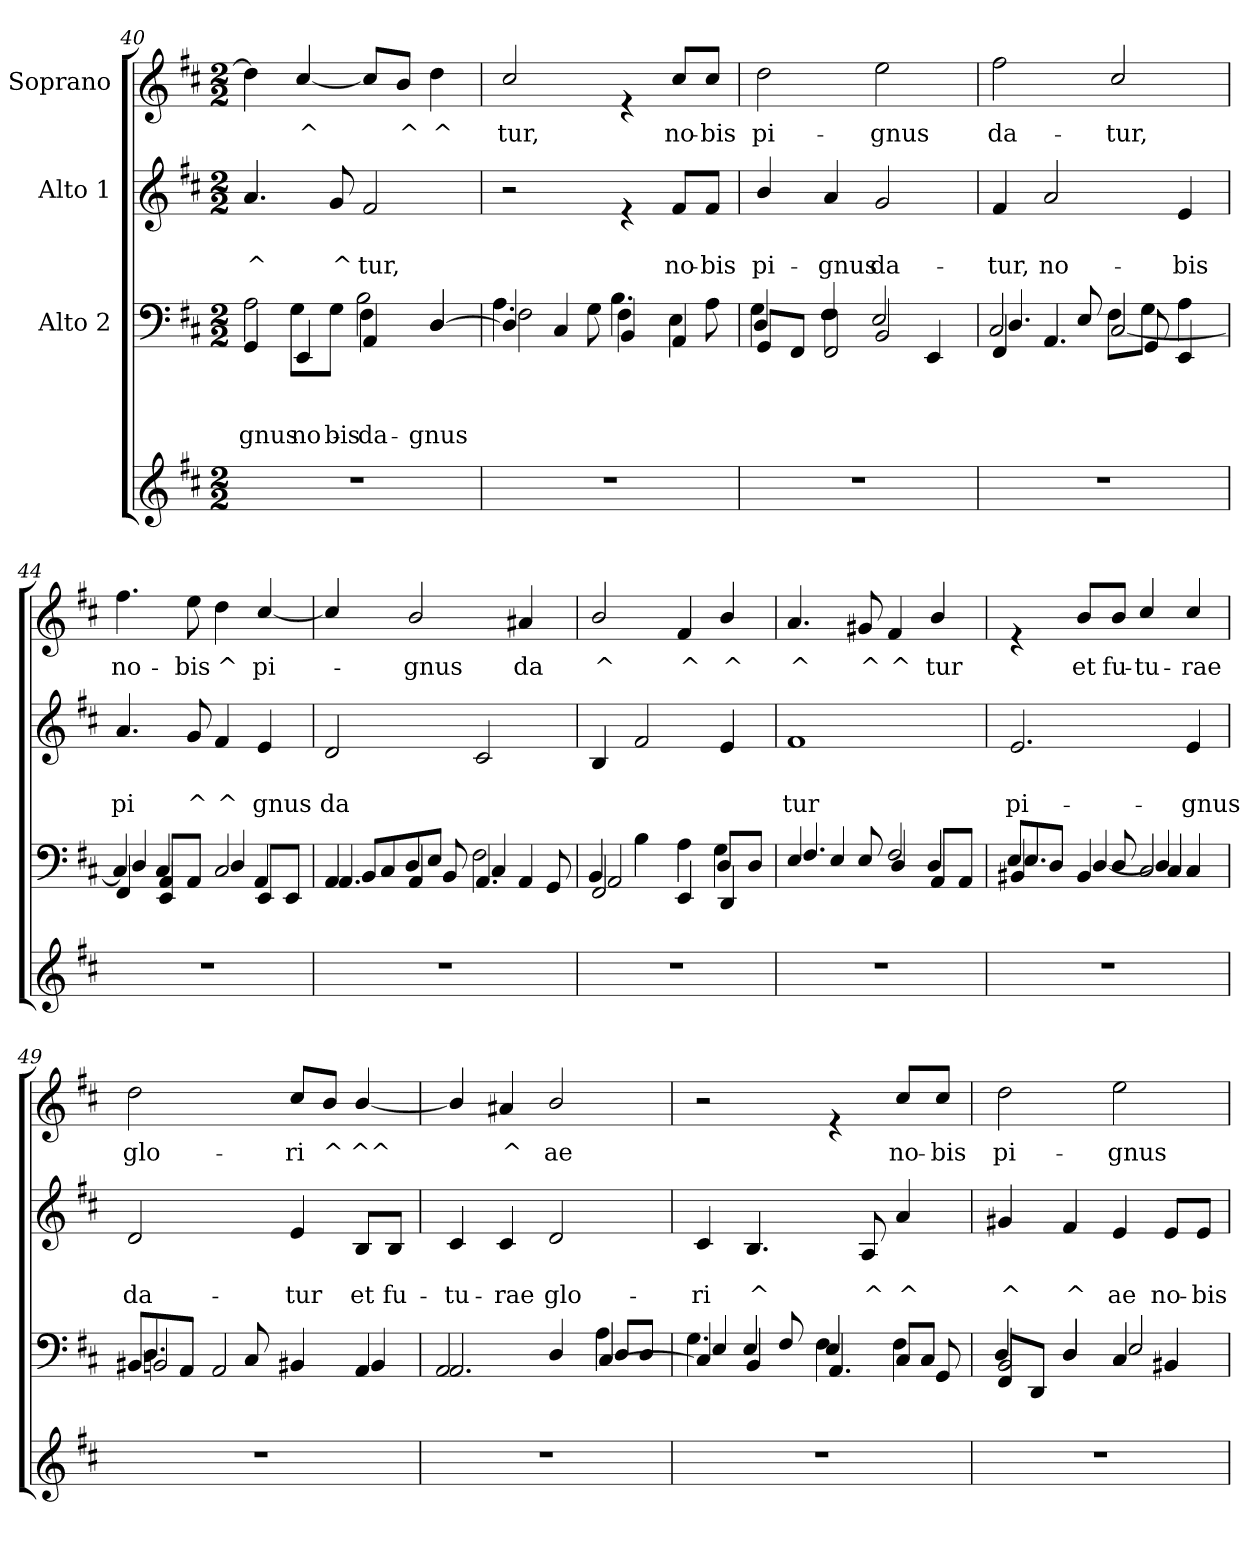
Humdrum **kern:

**kern	**kern	**text	**text	**text	**kern	**text	**text	**kern	**text
*part4	*part3	*part3	*part3	*part3	*part2	*part2	*part2	*part1	*part1
*staff4	*staff3	*staff3	*staff3	*staff3	*staff2	*staff2	*staff2	*staff1	*staff1
*	*I"Alto 2	*	*	*	*I"Alto 1	*	*	*I"Soprano	*
*clefG2	*clefF4	*	*	*	*clefG2	*	*	*clefG2	*
*k[f#c#]	*k[f#c#]	*	*	*	*k[f#c#]	*	*	*k[f#c#]	*
*D:	*D:	*	*	*	*D:	*	*	*D:	*
*M2/2	*M2/2	*	*	*	*M2/2	*	*	*M2/2	*
=40	=40	=40	=40	=40	=40	=40	=40	=40	=40
!	!	!	!	!LO:LY:b	!	!	!	!	!
*	*^	*	*	*	*	*	*	*	*
*	*	*^	*	*	*	*	*	*	*	*
!	!	!	!	!	!	!LO:LY:b	!	!	!LO:LY:b	!	!
1r	4GG/	4ryy	2A\	.	.	gnus	4.a/	.	^	4dd\]	.
!	!	!	!	!	!	!LO:LY:b	!	!	!	!	!
!	!	!	!	!	!	!LO:LY:b	!	!	!	!	!LO:LY:b
.	4EE/	8G\L	.	.	.	-no-	.	.	.	[<4cc#/	^
!	!	!	!	!	!	!LO:LY:b	!	!	!LO:LY:b	!	!
.	.	8G\J	.	.	.	-bis	8g/	.	^	.	.
!	!	!	!	!	!	!LO:LY:b	!	!	!	!	!
!	!	!	!	!	!	!LO:LY:b	!	!	!	!	!
!	!	!	!	!	!	!LO:LY:b	!	!	!LO:LY:b	!	!
.	4AA/	4F#\	2B\	.	.	da-	2f#/	.	tur,	8cc#/L]	.
!	!	!	!	!	!	!	!	!	!	!	!LO:LY:b
.	.	.	.	.	.	.	.	.	.	8b/J	^
!	!	!	!	!	!	!LO:LY:b	!	!	!	!	!
!	!	!	!	!	!	!LO:LY:b	!	!	!	!	!LO:LY:b
.	[<4D/	4D/	.	.	.	-gnus	.	.	.	4dd\	^
!!LO:LB:g=z
=41	=41	=41	=41	=41	=41	=41	=41	=41	=41	=41	=41
!	!	!	!	!	!	!	!	!	!	!	!LO:LY:b
1r	4D/]	4.A\	2F#\	.	.	.	2r	.	.	2cc#/	tur,
.	4C#/	.	.	.	.	.	.	.	.	.	.
.	.	8G\	.	.	.	.	.	.	.	.	.
.	4BB/	4F#\	4.B\	.	.	.	4re	.	.	4re	.
!	!	!	!	!	!	!	!	!	!LO:LY:b	!	!LO:LY:b
.	4AA/	4E\	.	.	.	.	8f#/L	.	no-	8cc#/L	no-
!	!	!	!	!	!	!	!	!	!LO:LY:b	!	!LO:LY:b
.	.	.	8A\	.	.	.	8f#/J	.	-bis	8cc#/J	-bis
=42	=42	=42	=42	=42	=42	=42	=42	=42	=42	=42	=42
!	!	!	!	!	!	!	!	!	!LO:LY:b	!	!LO:LY:b
1r	8GG/L	4D/	4G\	.	.	.	4b/	.	pi-	2dd\	pi-
.	8FF#/J	.	.	.	.	.	.	.	.	.	.
!	!	!	!	!	!	!	!	!	!LO:LY:b	!	!
.	2FF#/	4F#/	4F#\	.	.	.	4a/	.	-gnus	.	.
!	!	!	!	!	!	!	!	!	!LO:LY:b	!	!LO:LY:b
.	.	2BB/	2E/	.	.	.	2g/	.	da-	2ee\	-gnus
.	4EE/	.	.	.	.	.	.	.	.	.	.
=43	=43	=43	=43	=43	=43	=43	=43	=43	=43	=43	=43
!	!	!	!	!	!	!	!	!	!LO:LY:b	!	!LO:LY:b
1r	4FF#/	2C#/	4.D/	.	.	.	4f#/	.	-tur,	2ff#\	da-
!	!	!	!	!	!	!	!	!	!LO:LY:b	!	!
.	4.AA/	.	.	.	.	.	2a/	.	no-	.	.
.	.	.	8E/	.	.	.	.	.	.	.	.
!	!	!	!	!	!	!	!	!	!	!	!LO:LY:b
.	.	[<2C#/	8F#\L	.	.	.	.	.	.	2cc#/	-tur,
.	8GG/	.	8G\J	.	.	.	.	.	.	.	.
!	!	!	!	!	!	!	!	!	!LO:LY:b	!	!
.	4EE/	.	4A\	.	.	.	4e/	.	-bis	.	.
=44	=44	=44	=44	=44	=44	=44	=44	=44	=44	=44	=44
!	!	!	!	!	!	!	!	!	!LO:LY:b	!	!LO:LY:b
1r	4FF#/	4C#/]	4D/	.	.	.	4.a/	.	pi	4.ff#\	no-
.	4EE/	4C#/	8AA/L	.	.	.	.	.	.	.	.
!	!	!	!	!	!	!	!	!	!LO:LY:b	!	!LO:LY:b
.	.	.	8AA/J	.	.	.	8g/	.	^	8ee\	-bis
!	!	!	!	!	!	!	!	!	!LO:LY:b	!	!LO:LY:b
.	4ryy	2C#/	4D/	.	.	.	4f#/	.	^	4dd\	^
!	!	!	!	!	!	!	!	!	!LO:LY:b	!	!LO:LY:b
.	8EE/L	.	4AA/	.	.	.	4e/	.	gnus	[<4cc#/	pi-
.	8EE/J	.	.	.	.	.	.	.	.	.	.
=45	=45	=45	=45	=45	=45	=45	=45	=45	=45	=45	=45
!	!	!	!	!	!	!	!	!	!LO:LY:b	!	!
1r	4AA/	4.AA/	8BB/L	.	.	.	2d/	.	da	4cc#/]	.
.	.	.	8C#/	.	.	.	.	.	.	.	.
!	!	!	!	!	!	!	!	!	!	!	!LO:LY:b
.	4AA/	.	8D/	.	.	.	.	.	.	2b/	-gnus
.	.	8BB/	8E/J	.	.	.	.	.	.	.	.
.	4.AA/	4C#/	2F#\	.	.	.	2c#/	.	.	.	.
!	!	!	!	!	!	!	!	!	!	!	!LO:LY:b
.	.	4AA/	.	.	.	.	.	.	.	4a#X/	da
.	8GG/	.	.	.	.	.	.	.	.	.	.
!!LO:LB:g=z
=46	=46	=46	=46	=46	=46	=46	=46	=46	=46	=46	=46
!	!	!	!	!	!	!	!	!	!	!	!LO:LY:b
1r	2FF#/	2AA/	4BB/	.	.	.	4B/	.	.	2b/	^
.	.	.	4B\	.	.	.	2f#/	.	.	.	.
!	!	!	!	!	!	!	!	!	!	!	!LO:LY:b
.	4EE/	4ryy	4A\	.	.	.	.	.	.	4f#/	^
!	!	!	!	!	!	!	!	!	!	!	!LO:LY:b
.	4DD/	8D/L	4G\	.	.	.	4e/	.	.	4b/	^
.	.	8D/J	.	.	.	.	.	.	.	.	.
=47	=47	=47	=47	=47	=47	=47	=47	=47	=47	=47	=47
!	!	!	!	!	!	!	!	!	!LO:LY:b	!	!LO:LY:b
1r	2.ryy	4E/	4.F#/	.	.	.	1f#	.	tur	4.a/	^
.	.	4E/	.	.	.	.	.	.	.	.	.
!	!	!	!	!	!	!	!	!	!	!	!LO:LY:b
.	.	.	8E/	.	.	.	.	.	.	8g#X/	^
!	!	!	!	!	!	!	!	!	!	!	!LO:LY:b
.	.	2F#/	4D/	.	.	.	.	.	.	4f#/	^
!	!	!	!	!	!	!	!	!	!	!	!LO:LY:b
.	8AA/L	.	4D/	.	.	.	.	.	.	4b/	tur
.	8AA/J	.	.	.	.	.	.	.	.	.	.
=48	=48	=48	=48	=48	=48	=48	=48	=48	=48	=48	=48
!	!	!	!	!	!	!	!	!	!LO:LY:b	!	!
1r	4BB#X/	8E/L	4.E/	.	.	.	2.e/	.	pi-	4re	.
.	.	8D/J	.	.	.	.	.	.	.	.	.
!	!	!	!	!	!	!	!	!	!	!	!LO:LY:b
.	4BB#/	[<4D/	.	.	.	.	.	.	.	8b/L	et
!	!	!	!	!	!	!	!	!	!	!	!LO:LY:b
.	.	.	8D/	.	.	.	.	.	.	8b/J	fu-
!	!	!	!	!	!	!	!	!	!	!	!LO:LY:b
.	2C#/	4D/]	4C#/	.	.	.	.	.	.	4cc#/	-tu-
!	!	!	!	!	!	!	!	!	!LO:LY:b	!	!LO:LY:b
.	.	4C#/	4C#/	.	.	.	4e/	.	-gnus	4cc#/	-rae
=49	=49	=49	=49	=49	=49	=49	=49	=49	=49	=49	=49
!	!	!	!	!	!	!	!	!	!LO:LY:b	!	!LO:LY:b
1r	8BB#X/L	4.D/	2BBn/	.	.	.	2d/	.	da-	2dd\	glo-
.	8AA/J	.	.	.	.	.	.	.	.	.	.
.	2AA/	.	.	.	.	.	.	.	.	.	.
.	.	8C#/	.	.	.	.	.	.	.	.	.
!	!	!	!	!	!	!	!	!	!LO:LY:b	!	!LO:LY:b
.	.	4BB#X/	2ryy	.	.	.	4e/	.	-tur	8cc#/L	-ri
!	!	!	!	!	!	!	!	!	!	!	!LO:LY:b
.	.	.	.	.	.	.	.	.	.	8b/J	^
!	!	!	!	!	!	!	!	!	!LO:LY:b	!	!LO:LY:b
.	4AA/	4BB#/	.	.	.	.	8B/L	.	et	[<4b/	^^
!	!	!	!	!	!	!	!	!	!LO:LY:b	!	!
.	.	.	.	.	.	.	8B/J	.	fu-	.	.
!!LO:LB:g=z
=50	=50	=50	=50	=50	=50	=50	=50	=50	=50	=50	=50
!	!	!	!	!	!	!	!	!	!LO:LY:b	!	!
1r	2.AA/	2AA/	2.ryy	.	.	.	4c#/	.	-tu-	4b/]	.
!	!	!	!	!	!	!	!	!	!LO:LY:b	!	!LO:LY:b
.	.	.	.	.	.	.	4c#/	.	-rae	4a#X/	^
!	!	!	!	!	!	!	!	!	!LO:LY:b	!	!LO:LY:b
.	.	4D/	.	.	.	.	2d/	.	glo-	2b/	ae
.	[<4C#/	4A\	8D/L	.	.	.	.	.	.	.	.
.	.	.	8D/J	.	.	.	.	.	.	.	.
=51	=51	=51	=51	=51	=51	=51	=51	=51	=51	=51	=51
!	!	!	!	!	!	!	!	!	!LO:LY:b	!	!
1r	4C#/]	4.G\	4E/	.	.	.	4c#/	.	-ri	2r	.
!	!	!	!	!	!	!	!	!	!LO:LY:b	!	!
.	4BB/	.	4E/	.	.	.	4.B/	.	^	.	.
.	.	8F#/	.	.	.	.	.	.	.	.	.
.	4.AA/	4E/	4F#\	.	.	.	.	.	.	4re	.
!	!	!	!	!	!	!	!	!	!LO:LY:b	!	!
.	.	.	.	.	.	.	8A/	.	^	.	.
!	!	!	!	!	!	!	!	!	!LO:LY:b	!	!LO:LY:b
.	.	8C#/L	4F#\	.	.	.	4a/	.	^	8cc#/L	no-
!	!	!	!	!	!	!	!	!	!	!	!LO:LY:b
.	8GG/	8C#/J	.	.	.	.	.	.	.	8cc#/J	-bis
=52	=52	=52	=52	=52	=52	=52	=52	=52	=52	=52	=52
!	!	!	!	!	!	!	!	!	!LO:LY:b	!	!LO:LY:b
1r	8FF#/L	4D/	2BB/	.	.	.	4g#X/	.	^	2dd\	pi-
.	8DD/J	.	.	.	.	.	.	.	.	.	.
!	!	!	!	!	!	!	!	!	!LO:LY:b	!	!
.	4D/	4D/	.	.	.	.	4f#/	.	^	.	.
!	!	!	!	!	!	!	!	!	!LO:LY:b	!	!LO:LY:b
.	4C#/	2E/	2ryy	.	.	.	4e/	.	ae	2ee\	-gnus
!	!	!	!	!	!	!	!	!	!LO:LY:b	!	!
.	4BB#X/	.	.	.	.	.	8e/L	.	no-	.	.
!	!	!	!	!	!	!	!	!	!LO:LY:b	!	!
.	.	.	.	.	.	.	8e/J	.	-bis	.	.
*	*v	*v	*v	*	*	*	*	*	*	*	*
=	=	=	=	=	=	=	=	=	=
*-	*-	*-	*-	*-	*-	*-	*-	*-	*-
